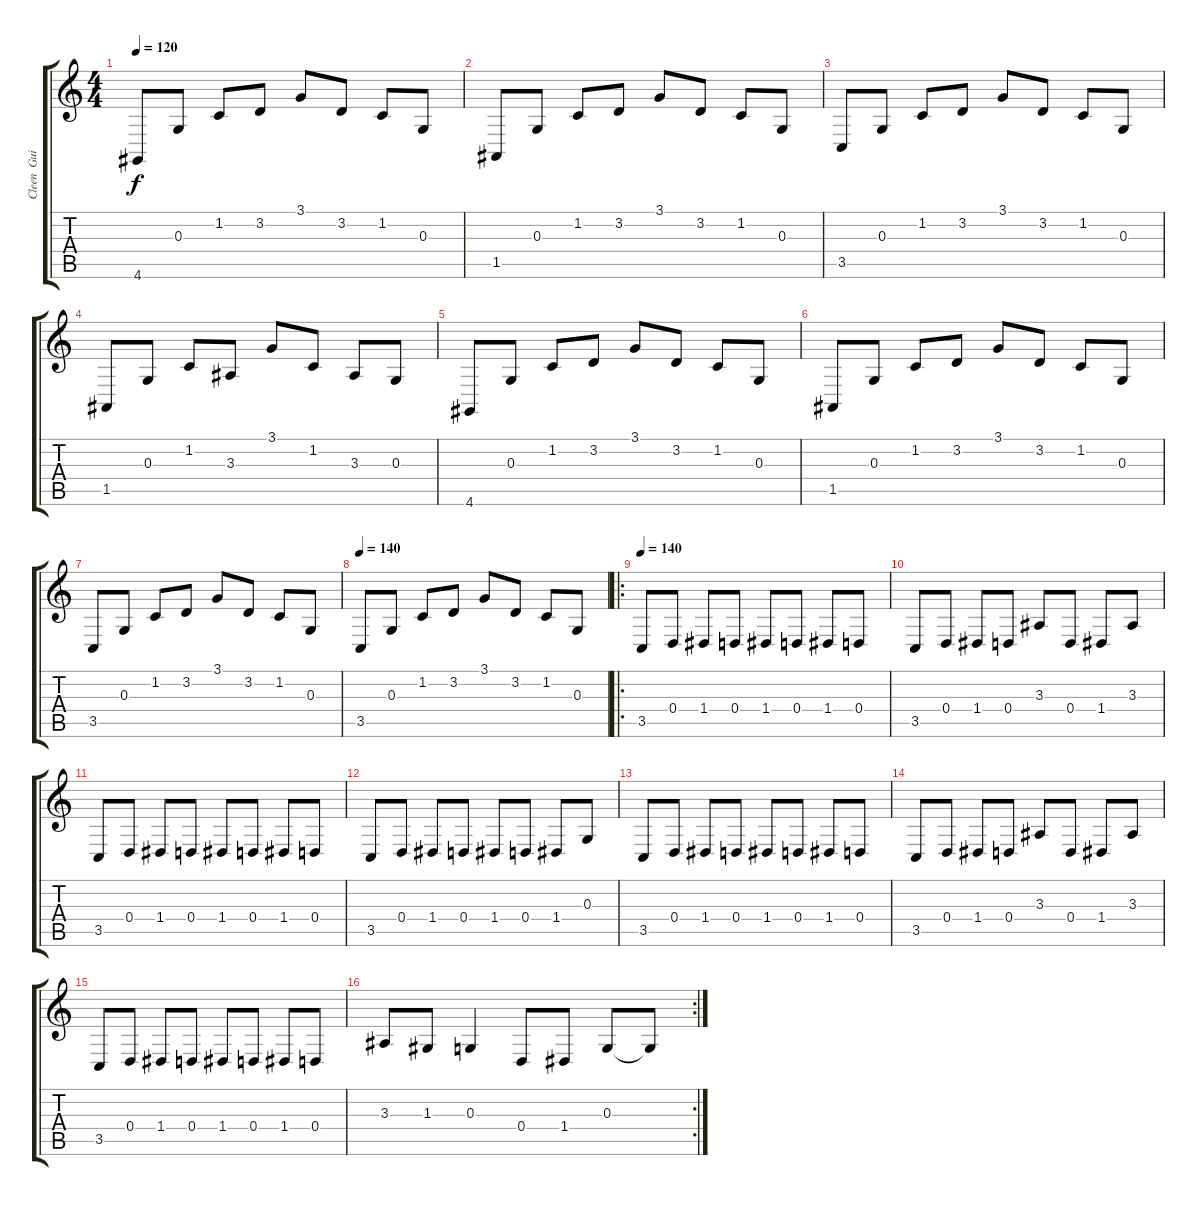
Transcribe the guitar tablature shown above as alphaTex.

\track ("Cleen  Guitar" "Cleen  Gui") {instrument harpsichord}
\staff {score tabs}
\tuning (E4 B3 G3 D3 A2 E2) {hide}
\ts (4 4)
\tempo 120
\clef g2
\ks c
4.6.8{dy f} 0.3.8 1.2.8 3.2.8 3.1.8 3.2.8 1.2.8 0.3.8 |
1.5.8 0.3.8 1.2.8 3.2.8 3.1.8 3.2.8 1.2.8 0.3.8 |
3.5.8 0.3.8 1.2.8 3.2.8 3.1.8 3.2.8 1.2.8 0.3.8 |
1.5.8 0.3.8 1.2.8 3.3.8 3.1.8 1.2.8 3.3.8 0.3.8 |
4.6.8 0.3.8 1.2.8 3.2.8 3.1.8 3.2.8 1.2.8 0.3.8 |
1.5.8 0.3.8 1.2.8 3.2.8 3.1.8 3.2.8 1.2.8 0.3.8 |
3.5.8 0.3.8 1.2.8 3.2.8 3.1.8 3.2.8 1.2.8 0.3.8 |
\tempo 140
3.5.8 0.3.8 1.2.8 3.2.8 3.1.8 3.2.8 1.2.8 0.3.8 |
\ro
\tempo 140
3.5.8 0.4.8 1.4.8 0.4.8 1.4.8 0.4.8 1.4.8 0.4.8 |
3.5.8 0.4.8 1.4.8 0.4.8 3.3.8 0.4.8 1.4.8 3.3.8 |
3.5.8 0.4.8 1.4.8 0.4.8 1.4.8 0.4.8 1.4.8 0.4.8 |
3.5.8 0.4.8 1.4.8 0.4.8 1.4.8 0.4.8 1.4.8 0.3.8 |
3.5.8 0.4.8 1.4.8 0.4.8 1.4.8 0.4.8 1.4.8 0.4.8 |
3.5.8 0.4.8 1.4.8 0.4.8 3.3.8 0.4.8 1.4.8 3.3.8 |
3.5.8 0.4.8 1.4.8 0.4.8 1.4.8 0.4.8 1.4.8 0.4.8 |
\rc 2
3.3.8 1.3.8 0.3.4 0.4.8 1.4.8 0.3.8 0.3{t}.8
